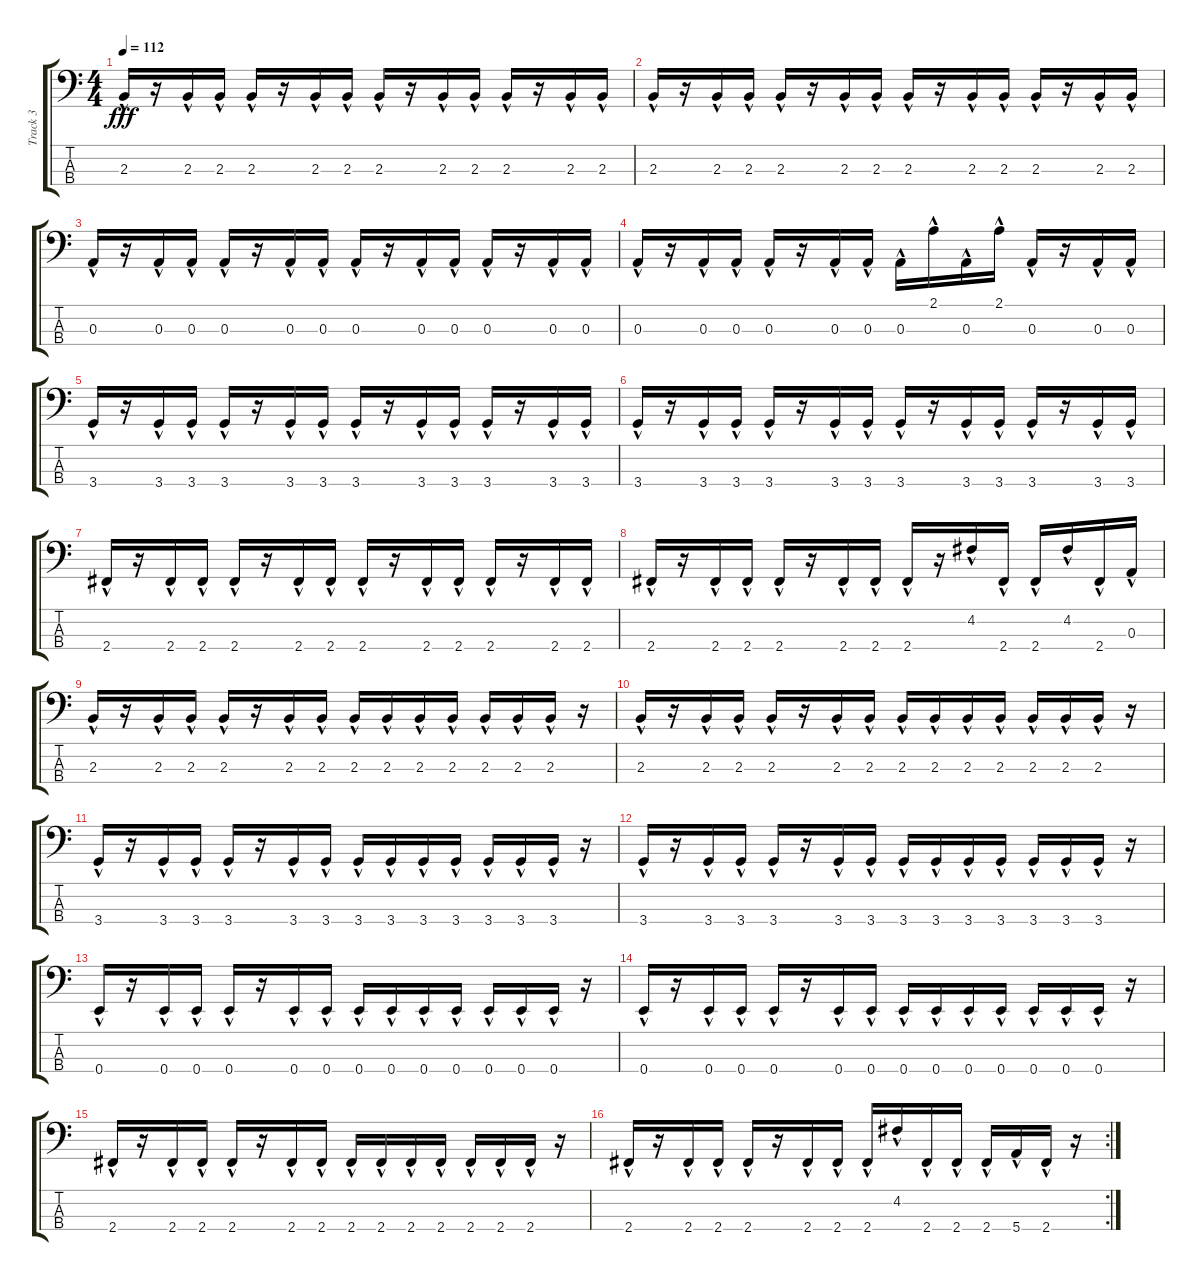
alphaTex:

\track ("Track 3" "Track 3") {instrument slapbass2}
\staff {score tabs}
\tuning (G2 D2 A1 E1) {hide}
\ts (4 4)
\tempo 112
\clef f4
\ks c
2.3{hac}.16{dy fff} r.16 2.3{hac}.16 2.3{hac}.16 2.3{hac}.16 r.16 2.3{hac}.16 2.3{hac}.16 2.3{hac}.16 r.16 2.3{hac}.16 2.3{hac}.16 2.3{hac}.16 r.16 2.3{hac}.16 2.3{hac}.16 |
2.3{hac}.16 r.16 2.3{hac}.16 2.3{hac}.16 2.3{hac}.16 r.16 2.3{hac}.16 2.3{hac}.16 2.3{hac}.16 r.16 2.3{hac}.16 2.3{hac}.16 2.3{hac}.16 r.16 2.3{hac}.16 2.3{hac}.16 |
0.3{hac}.16 r.16 0.3{hac}.16 0.3{hac}.16 0.3{hac}.16 r.16 0.3{hac}.16 0.3{hac}.16 0.3{hac}.16 r.16 0.3{hac}.16 0.3{hac}.16 0.3{hac}.16 r.16 0.3{hac}.16 0.3{hac}.16 |
0.3{hac}.16 r.16 0.3{hac}.16 0.3{hac}.16 0.3{hac}.16 r.16 0.3{hac}.16 0.3{hac}.16 0.3{hac}.16 2.1{hac}.16 0.3{hac}.16 2.1{hac}.16 0.3{hac}.16 r.16 0.3{hac}.16 0.3{hac}.16 |
3.4{hac}.16 r.16 3.4{hac}.16 3.4{hac}.16 3.4{hac}.16 r.16 3.4{hac}.16 3.4{hac}.16 3.4{hac}.16 r.16 3.4{hac}.16 3.4{hac}.16 3.4{hac}.16 r.16 3.4{hac}.16 3.4{hac}.16 |
3.4{hac}.16 r.16 3.4{hac}.16 3.4{hac}.16 3.4{hac}.16 r.16 3.4{hac}.16 3.4{hac}.16 3.4{hac}.16 r.16 3.4{hac}.16 3.4{hac}.16 3.4{hac}.16 r.16 3.4{hac}.16 3.4{hac}.16 |
2.4{hac}.16 r.16 2.4{hac}.16 2.4{hac}.16 2.4{hac}.16 r.16 2.4{hac}.16 2.4{hac}.16 2.4{hac}.16 r.16 2.4{hac}.16 2.4{hac}.16 2.4{hac}.16 r.16 2.4{hac}.16 2.4{hac}.16 |
2.4{hac}.16 r.16 2.4{hac}.16 2.4{hac}.16 2.4{hac}.16 r.16 2.4{hac}.16 2.4{hac}.16 2.4{hac}.16 r.16 4.2{hac}.16 2.4{hac}.16 2.4{hac}.16 4.2{hac}.16 2.4{hac}.16 0.3{hac}.16 |
2.3{hac}.16 r.16 2.3{hac}.16 2.3{hac}.16 2.3{hac}.16 r.16 2.3{hac}.16 2.3{hac}.16 2.3{hac}.16 2.3{hac}.16 2.3{hac}.16 2.3{hac}.16 2.3{hac}.16 2.3{hac}.16 2.3{hac}.16 r.16 |
2.3{hac}.16 r.16 2.3{hac}.16 2.3{hac}.16 2.3{hac}.16 r.16 2.3{hac}.16 2.3{hac}.16 2.3{hac}.16 2.3{hac}.16 2.3{hac}.16 2.3{hac}.16 2.3{hac}.16 2.3{hac}.16 2.3{hac}.16 r.16 |
3.4{hac}.16 r.16 3.4{hac}.16 3.4{hac}.16 3.4{hac}.16 r.16 3.4{hac}.16 3.4{hac}.16 3.4{hac}.16 3.4{hac}.16 3.4{hac}.16 3.4{hac}.16 3.4{hac}.16 3.4{hac}.16 3.4{hac}.16 r.16 |
3.4{hac}.16 r.16 3.4{hac}.16 3.4{hac}.16 3.4{hac}.16 r.16 3.4{hac}.16 3.4{hac}.16 3.4{hac}.16 3.4{hac}.16 3.4{hac}.16 3.4{hac}.16 3.4{hac}.16 3.4{hac}.16 3.4{hac}.16 r.16 |
0.4{hac}.16 r.16 0.4{hac}.16 0.4{hac}.16 0.4{hac}.16 r.16 0.4{hac}.16 0.4{hac}.16 0.4{hac}.16 0.4{hac}.16 0.4{hac}.16 0.4{hac}.16 0.4{hac}.16 0.4{hac}.16 0.4{hac}.16 r.16 |
0.4{hac}.16 r.16 0.4{hac}.16 0.4{hac}.16 0.4{hac}.16 r.16 0.4{hac}.16 0.4{hac}.16 0.4{hac}.16 0.4{hac}.16 0.4{hac}.16 0.4{hac}.16 0.4{hac}.16 0.4{hac}.16 0.4{hac}.16 r.16 |
2.4{hac}.16 r.16 2.4{hac}.16 2.4{hac}.16 2.4{hac}.16 r.16 2.4{hac}.16 2.4{hac}.16 2.4{hac}.16 2.4{hac}.16 2.4{hac}.16 2.4{hac}.16 2.4{hac}.16 2.4{hac}.16 2.4{hac}.16 r.16 |
\rc 2
2.4{hac}.16 r.16 2.4{hac}.16 2.4{hac}.16 2.4{hac}.16 r.16 2.4{hac}.16 2.4{hac}.16 2.4{hac}.16 4.2{hac}.16 2.4{hac}.16 2.4{hac}.16 2.4{hac}.16 5.4{hac}.16 2.4{hac}.16 r.16
